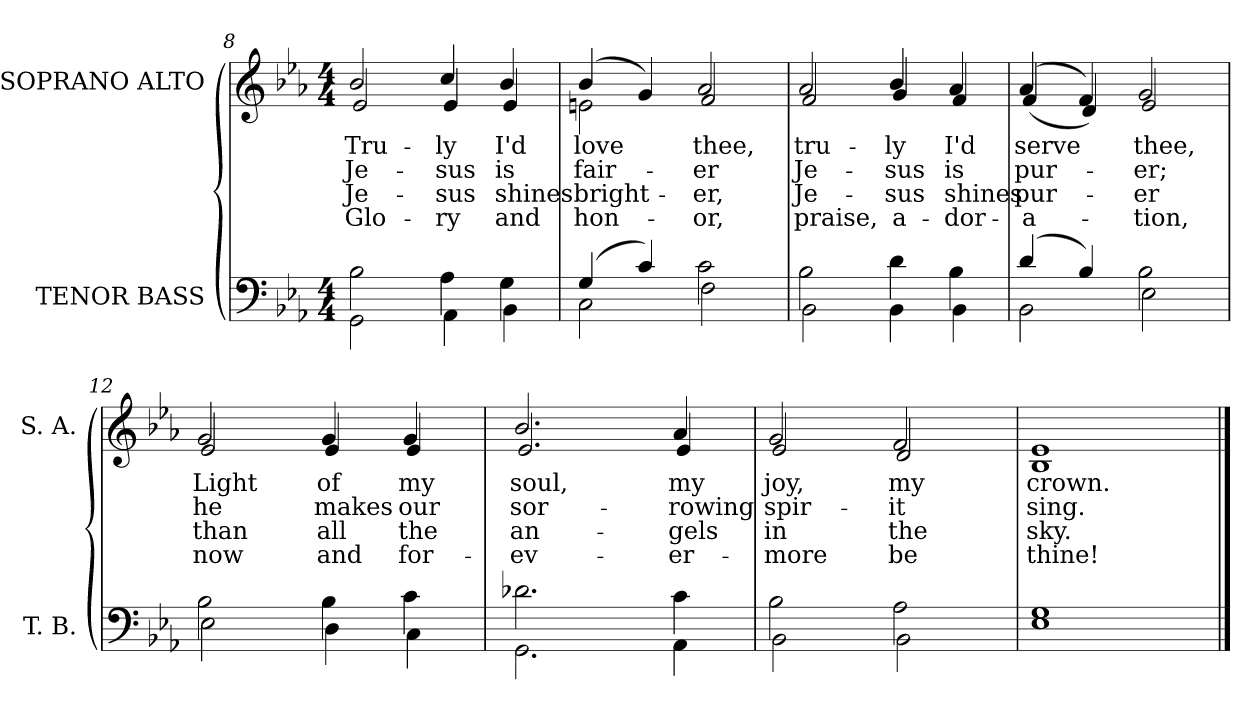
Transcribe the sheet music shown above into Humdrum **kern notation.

**kern	**kern	**text	**text	**text	**text
*part2	*part1	*part1	*part1	*part1	*part1
*staff2	*staff1	*staff1	*staff1	*staff1	*staff1
*I"TENOR BASS	*I"SOPRANO ALTO	*	*	*	*
*I'T. B.	*I'S. A.	*	*	*	*
!!LO:LB:g=z
*clefF4	*clefG2	*	*	*	*
*k[b-e-a-]	*k[b-e-a-]	*	*	*	*
*E-:	*E-:	*	*	*	*
*M4/4	*M4/4	*	*	*	*
=8	=8	=8	=8	=8	=8
*^	*	*	*	*	*
!	!	!	!LO:LY:b:color=#000000	!LO:LY:b:color=#000000	!LO:LY:b:color=#000000	!LO:LY:b:color=#000000
*	*	*^	*	*	*	*
2B-i\	2GGi\	2b-i/	2e-i/	Tru-	Je-	Je-	Glo-
!	!	!	!	!LO:LY:b:color=#000000	!LO:LY:b:color=#000000	!LO:LY:b:color=#000000	!LO:LY:b:color=#000000
4A-i\	4AA-i\	4cci/	4e-i/	-ly	-sus	-sus	-ry
!	!	!	!	!LO:LY:b:color=#000000	!LO:LY:b:color=#000000	!LO:LY:b:color=#000000	!LO:LY:b:color=#000000
4Gi\	4BB-i\	4b-i/	4e-i/	I'd	is	shines	and
=9	=9	=9	=9	=9	=9	=9	=9
!	!	!	!	!LO:LY:b:color=#000000	!LO:LY:b:color=#000000	!LO:LY:b:color=#000000	!LO:LY:b:color=#000000
(4Gi/	2Ci\	(4b-i/	2eni\	love	fair-	bright-	hon-
4ci/)	.	4gi/)	.	.	.	.	.
!	!	!	!	!LO:LY:b:color=#000000	!LO:LY:b:color=#000000	!LO:LY:b:color=#000000	!LO:LY:b:color=#000000
2ci\	2Fi\	2a-i/	2fi/	thee,	-er	-er,	-or,
=10	=10	=10	=10	=10	=10	=10	=10
!	!	!	!	!LO:LY:b:color=#000000	!LO:LY:b:color=#000000	!LO:LY:b:color=#000000	!LO:LY:b:color=#000000
2B-i\	2BB-i\	2a-i/	2fi/	tru-	Je-	Je-	praise,
!	!	!	!	!LO:LY:b:color=#000000	!LO:LY:b:color=#000000	!LO:LY:b:color=#000000	!LO:LY:b:color=#000000
4di\	4BB-i\	4b-i/	4gi/	-ly	-sus	-sus	a-
!	!	!	!	!LO:LY:b:color=#000000	!LO:LY:b:color=#000000	!LO:LY:b:color=#000000	!LO:LY:b:color=#000000
4B-i\	4BB-i\	4a-i/	4fi/	I'd	is	shines	-dor-
=11	=11	=11	=11	=11	=11	=11	=11
!	!	!	!	!LO:LY:b:color=#000000	!LO:LY:b:color=#000000	!LO:LY:b:color=#000000	!LO:LY:b:color=#000000
(4di/	2BB-i\	(4a-i/	(4fi/	serve	pur-	pur-	-a-
4B-i/)	.	4fi/)	4di/)	.	.	.	.
!	!	!	!	!LO:LY:b:color=#000000	!LO:LY:b:color=#000000	!LO:LY:b:color=#000000	!LO:LY:b:color=#000000
2B-i\	2E-i\	2gi/	2e-i/	thee,	-er;	-er	-tion,
!!LO:LB:g=z	!!
=12	=12	=12	=12	=12	=12	=12	=12
!	!	!	!	!LO:LY:b:color=#000000	!LO:LY:b:color=#000000	!LO:LY:b:color=#000000	!LO:LY:b:color=#000000
2B-i\	2E-i\	2gi/	2e-i/	Light	he	than	now
!	!	!	!	!LO:LY:b:color=#000000	!LO:LY:b:color=#000000	!LO:LY:b:color=#000000	!LO:LY:b:color=#000000
4B-i\	4Di\	4gi/	4e-i/	of	makes	all	and
!	!	!	!	!LO:LY:b:color=#000000	!LO:LY:b:color=#000000	!LO:LY:b:color=#000000	!LO:LY:b:color=#000000
4ci\	4Ci\	4gi/	4e-i/	my	our	the	for-
=13	=13	=13	=13	=13	=13	=13	=13
!	!	!	!	!LO:LY:b:color=#000000	!LO:LY:b:color=#000000	!LO:LY:b:color=#000000	!LO:LY:b:color=#000000
2.d-Xi\	2.GGi\	2.b-i/	2.e-i/	soul,	sor-	an-	-ev-
!	!	!	!	!LO:LY:b:color=#000000	!LO:LY:b:color=#000000	!LO:LY:b:color=#000000	!LO:LY:b:color=#000000
4ci\	4AA-i\	4a-i/	4e-i/	my	-rowing	-gels	-er-
=14	=14	=14	=14	=14	=14	=14	=14
!	!	!	!	!LO:LY:b:color=#000000	!LO:LY:b:color=#000000	!LO:LY:b:color=#000000	!LO:LY:b:color=#000000
2B-i\	2BB-i\	2gi/	2e-i/	joy,	spir-	in	-more
!	!	!	!	!LO:LY:b:color=#000000	!LO:LY:b:color=#000000	!LO:LY:b:color=#000000	!LO:LY:b:color=#000000
2A-i\	2BB-i\	2fi/	2di/	my	-it	the	be
=15	=15	=15	=15	=15	=15	=15	=15
!	!	!	!	!LO:LY:b:color=#000000	!LO:LY:b:color=#000000	!LO:LY:b:color=#000000	!LO:LY:b:color=#000000
1Gi	1E-i	1e-i	1B-i	crown.	sing.	sky.	thine!
*v	*v	*	*	*	*	*	*
*	*v	*v	*	*	*	*
==	==	==	==	==	==
*-	*-	*-	*-	*-	*-
